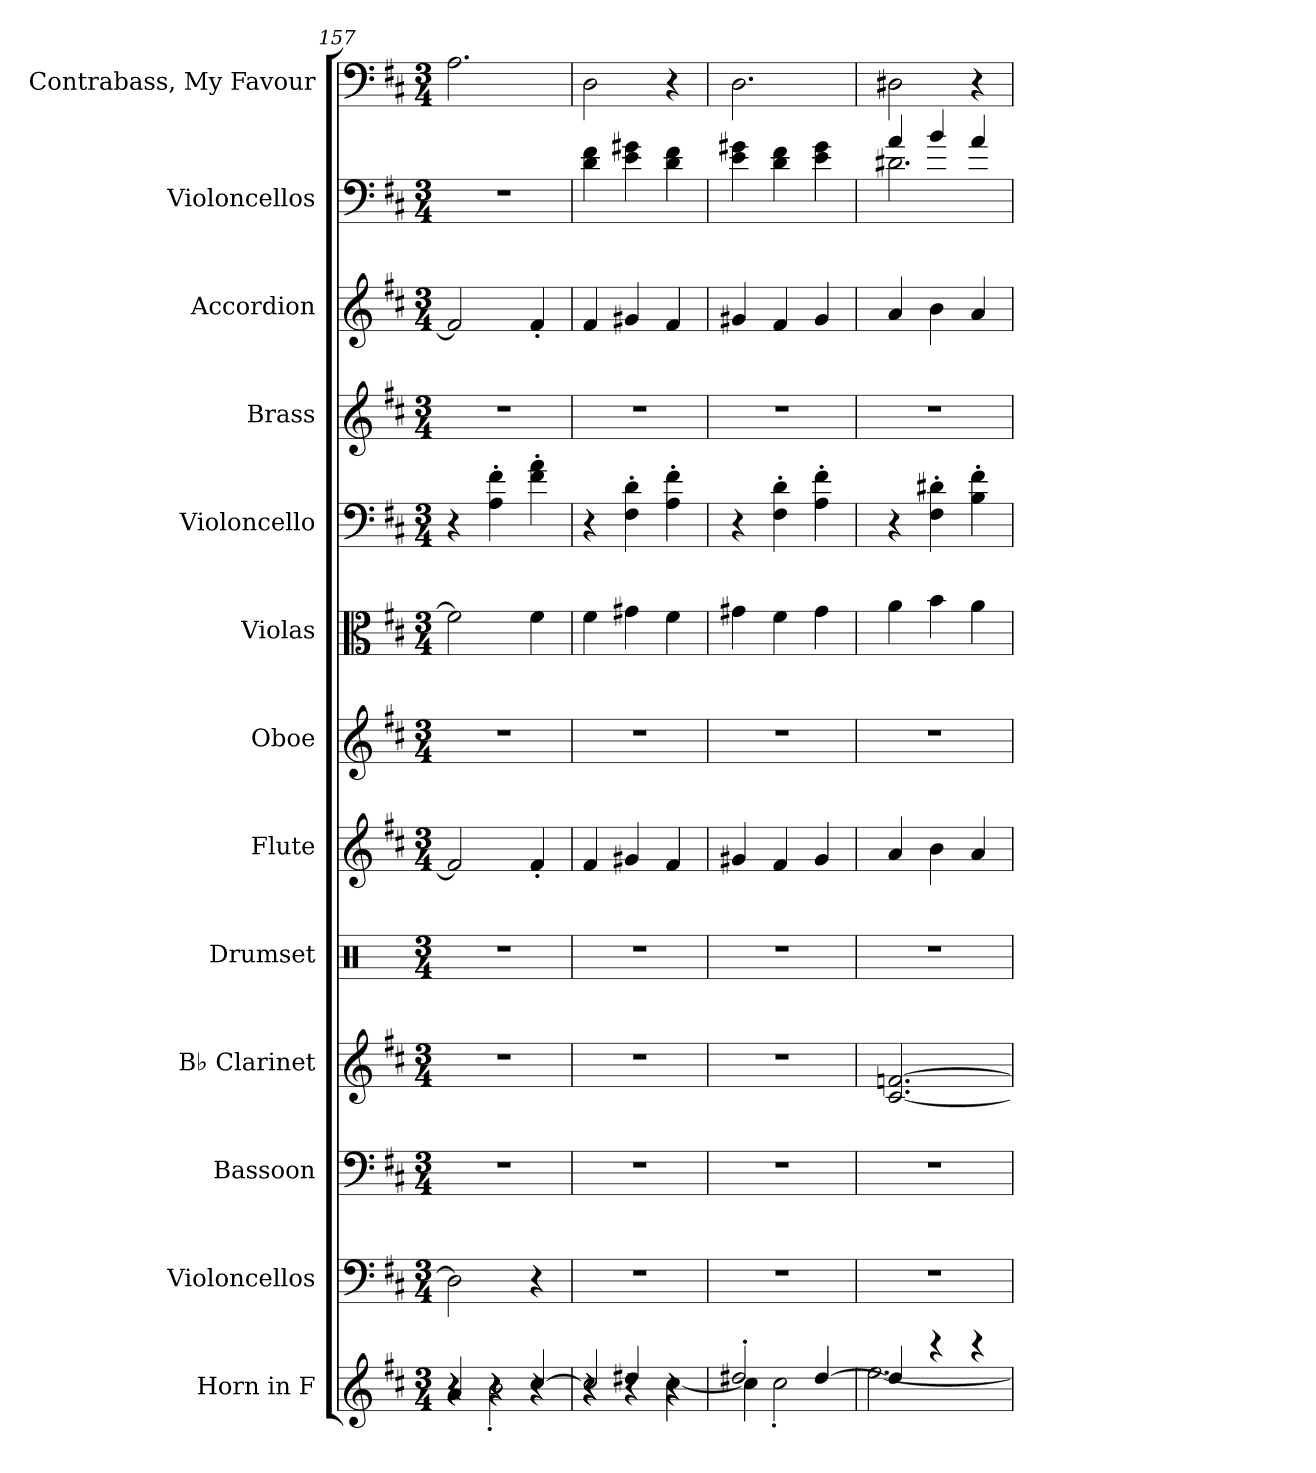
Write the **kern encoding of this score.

**kern	**kern	**kern	**kern	**kern	**kern	**kern	**kern	**kern	**kern	**kern	**kern	**kern
*part13	*part12	*part11	*part10	*part9	*part8	*part7	*part6	*part5	*part4	*part3	*part2	*part1
*staff13	*staff12	*staff11	*staff10	*staff9	*staff8	*staff7	*staff6	*staff5	*staff4	*staff3	*staff2	*staff1
*I"Horn in F	*I"Violoncellos	*I"Bassoon	*I"B♭ Clarinet	*I"Drumset	*I"Flute	*I"Oboe	*I"Violas	*I"Violoncello	*I"Brass	*I"Accordion	*I"Violoncellos	*I"Contrabass, My Favour
*	*I'Vcs.	*I'Bsn.	*I'B♭ Cl.	*I'D. Set	*I'Fl.	*I'Ob.	*I'Vlas.	*I'Vc.	*I'Br.	*I'Acc.	*I'Vcs.	*I'Cb.
*clefG2	*clefF4	*clefF4	*clefG2	*clefX	*clefG2	*clefG2	*clefC3	*clefF4	*clefG2	*clefG2	*clefF4	*clefF4
*ITrd4c7	*	*	*ITrd1c2	*	*	*	*	*	*	*	*	*ITrd7c12
*k[f#]	*k[f#c#]	*k[f#c#]	*k[]	*k[]	*k[f#c#]	*k[f#c#]	*k[f#c#]	*k[f#c#]	*k[f#c#]	*k[f#c#]	*k[f#c#]	*k[f#c#]
*M3/4	*M3/4	*M3/4	*M3/4	*M3/4	*M3/4	*M3/4	*M3/4	*M3/4	*M3/4	*M3/4	*M3/4	*M3/4
=157	=157	=157	=157	=157	=157	=157	=157	=157	=157	=157	=157	=157
*^	*	*	*	*	*	*	*	*	*	*	*	*
*	*^	*	*	*	*	*	*	*	*	*	*	*	*
4r	4r	4d/	2D\]	2.r	2.r	2.r	2f#/]	2.r	2f#\]	4r	2.r	2f#/]	2.r	2.AA\
4r	2e'\	4r	.	.	.	.	.	.	.	4A\' 4f#\'	.	.	.	.
[4f#/	.	4r	4r	.	.	.	4f#'/	.	4f#\	4f#\' 4a\'	.	4f#'/	.	.
=158	=158	=158	=158	=158	=158	=158	=158	=158	=158	=158	=158	=158	=158	=158
2f#/]	4r	4r	2.r	2.r	2.r	2.r	4f#/	2.r	4f#\	4r	2.r	4f#/	4d\ 4f#\	2DD\
.	4r	4g#X/	.	.	.	.	4g#X/	.	4g#X\	4F#\' 4d\'	.	4g#X/	4e\ 4g#X\	.
4r	[4f#\	4r	.	.	.	.	4f#/	.	4f#\	4A\' 4f#\'	.	4f#/	4d\ 4f#\	4r
*	*v	*v	*	*	*	*	*	*	*	*	*	*	*	*
=159	=159	=159	=159	=159	=159	=159	=159	=159	=159	=159	=159	=159	=159
2g#X'/	4f#\]	2.r	2.r	2.r	2.r	4g#X/	2.r	4g#X\	4r	2.r	4g#X/	4e\ 4g#X\	2.DD\
.	2f#'\	.	.	.	.	4f#/	.	4f#\	4F#\' 4d\'	.	4f#/	4d\ 4f#\	.
[4g#/	.	.	.	.	.	4g#/	.	4g#\	4A\' 4f#\'	.	4g#/	4e\ 4g#\	.
!!LO:PB:g=z
=160	=160	=160	=160	=160	=160	=160	=160	=160	=160	=160	=160	=160	=160
*	*	*	*	*	*	*	*	*	*	*	*	*^	*
4g#/]	[2.a\	2.r	2.r	[2.B/ [2.e-X/	2.r	4a/	2.r	4a\	4r	2.r	4a/	4a/	2.d#X\	2DD#X\
4r	.	.	.	.	.	4b\	.	4b\	4F#\' 4d#X\'	.	4b\	4b/	.	.
4r	.	.	.	.	.	4a/	.	4a\	4B\' 4f#\'	.	4a/	4a/	.	4r
*v	*v	*	*	*	*	*	*	*	*	*	*	*v	*v	*
=	=	=	=	=	=	=	=	=	=	=	=	=
*-	*-	*-	*-	*-	*-	*-	*-	*-	*-	*-	*-	*-
